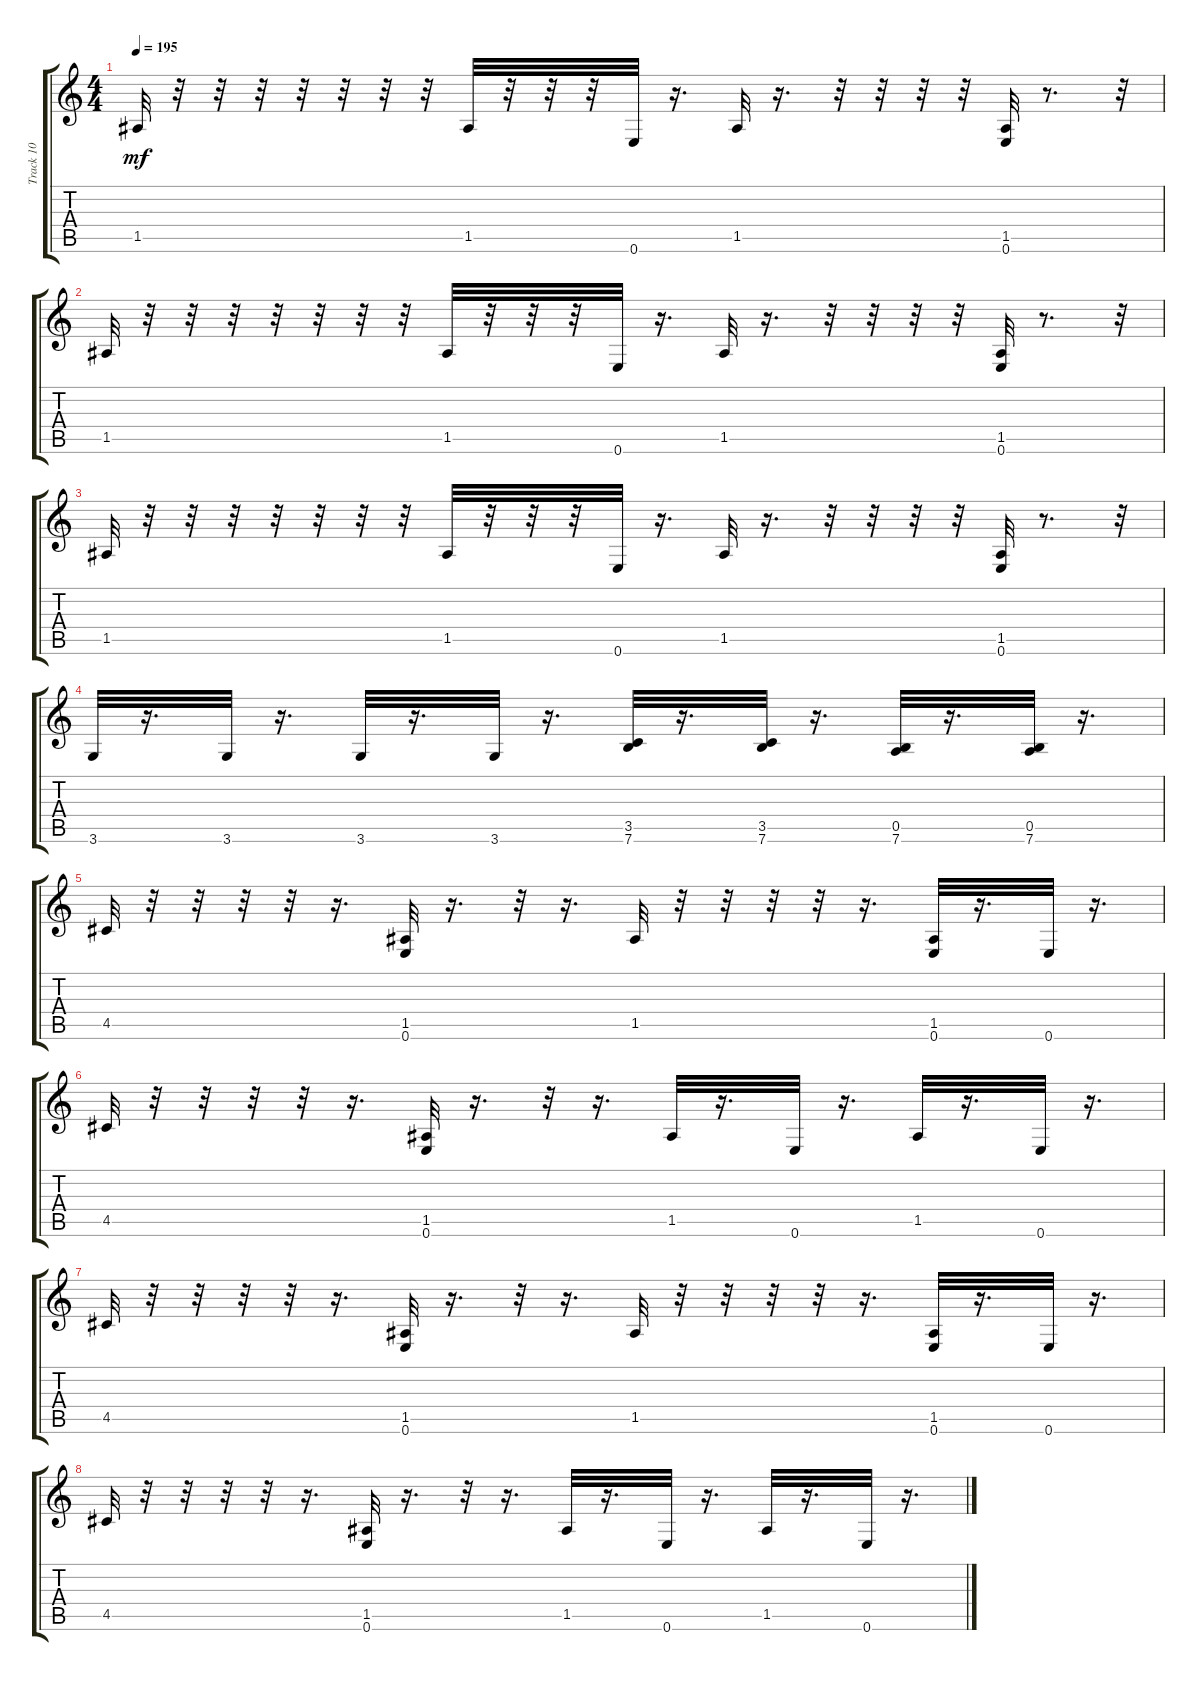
\track ("Track 10" "Track 10") {instrument acousticguitarsteel}
\staff {score tabs}
\tuning (E4 B3 G3 D3 A2 E2) {hide}
\ts (4 4)
\tempo 195
\clef g2
\ks c
1.5.32{dy mf} r.32 r.32 r.32 r.32 r.32 r.32 r.32 1.5.32 r.32 r.32 r.32 0.6.32 r.16{d} 1.5.32 r.16{d} r.32 r.32 r.32 r.32 (1.5 0.6).32 r.8{d} r.32 |
1.5.32 r.32 r.32 r.32 r.32 r.32 r.32 r.32 1.5.32 r.32 r.32 r.32 0.6.32 r.16{d} 1.5.32 r.16{d} r.32 r.32 r.32 r.32 (1.5 0.6).32 r.8{d} r.32 |
1.5.32 r.32 r.32 r.32 r.32 r.32 r.32 r.32 1.5.32 r.32 r.32 r.32 0.6.32 r.16{d} 1.5.32 r.16{d} r.32 r.32 r.32 r.32 (1.5 0.6).32 r.8{d} r.32 |
3.6.32 r.16{d} 3.6.32 r.16{d} 3.6.32 r.16{d} 3.6.32 r.16{d} (3.5 7.6).32 r.16{d} (3.5 7.6).32 r.16{d} (0.5 7.6).32 r.16{d} (0.5 7.6).32 r.16{d} |
4.5.32 r.32 r.32 r.32 r.32 r.16{d} (1.5 0.6).32 r.16{d} r.32 r.16{d} 1.5.32 r.32 r.32 r.32 r.32 r.16{d} (1.5 0.6).32 r.16{d} 0.6.32 r.16{d} |
4.5.32 r.32 r.32 r.32 r.32 r.16{d} (1.5 0.6).32 r.16{d} r.32 r.16{d} 1.5.32 r.16{d} 0.6.32 r.16{d} 1.5.32 r.16{d} 0.6.32 r.16{d} |
4.5.32 r.32 r.32 r.32 r.32 r.16{d} (1.5 0.6).32 r.16{d} r.32 r.16{d} 1.5.32 r.32 r.32 r.32 r.32 r.16{d} (1.5 0.6).32 r.16{d} 0.6.32 r.16{d} |
4.5.32 r.32 r.32 r.32 r.32 r.16{d} (1.5 0.6).32 r.16{d} r.32 r.16{d} 1.5.32 r.16{d} 0.6.32 r.16{d} 1.5.32 r.16{d} 0.6.32 r.16{d}
